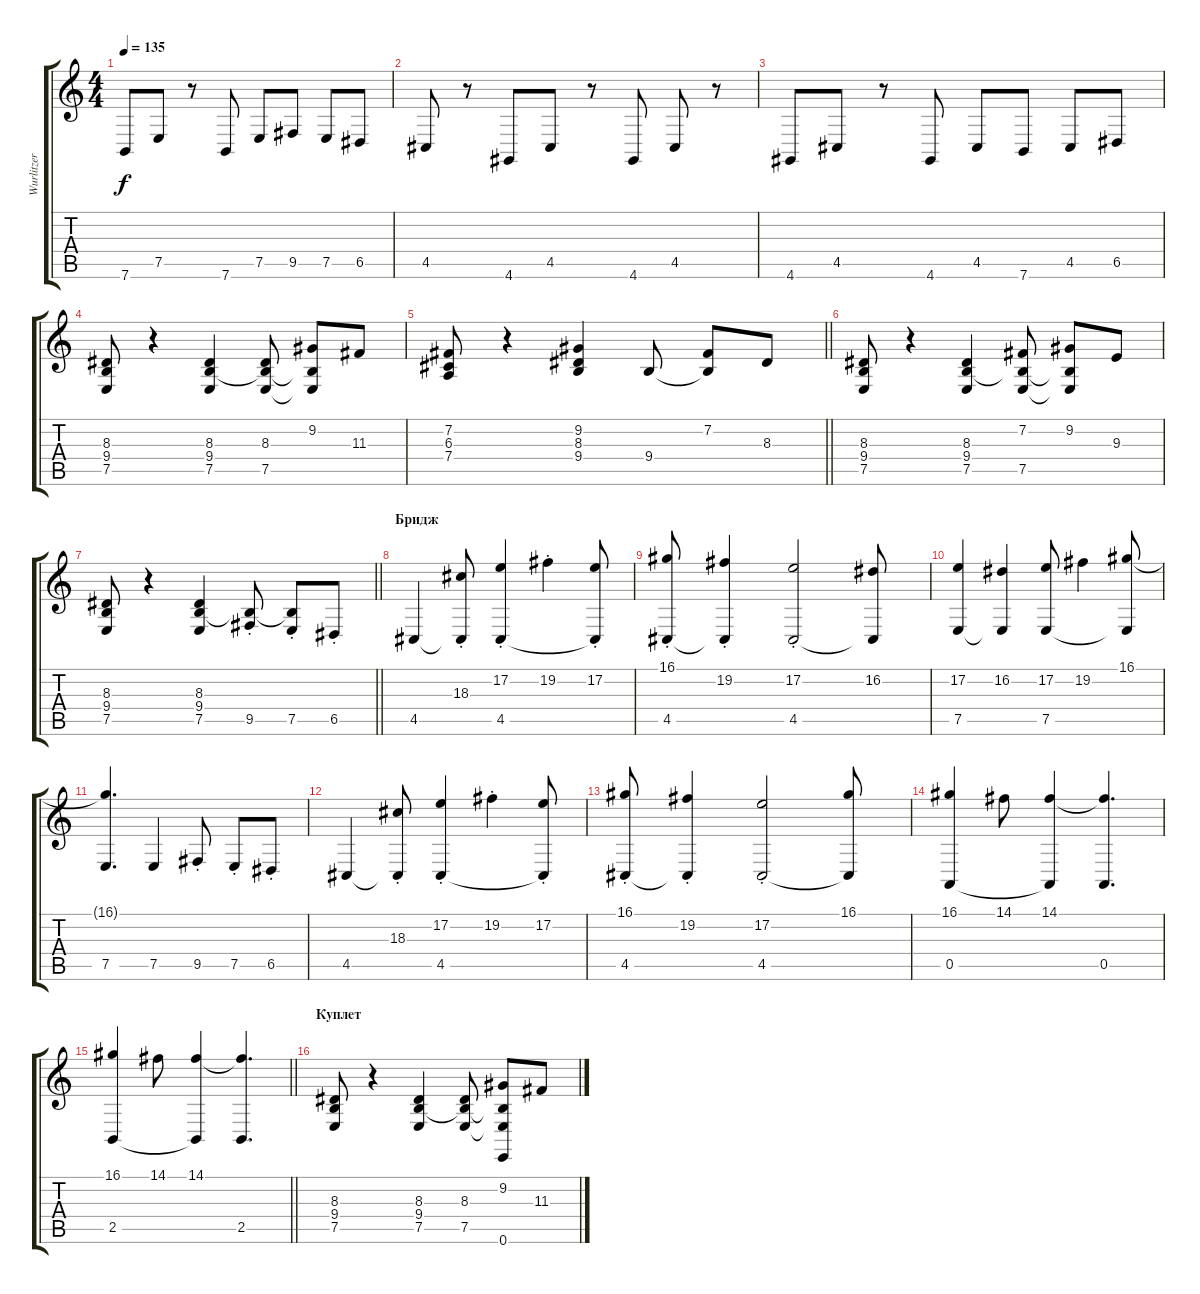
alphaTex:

\track ("Wurlitzer" "Wurlitzer") {instrument electricpiano2}
\staff {score tabs}
\tuning (E4 B3 G3 D3 A2 E2) {hide}
\ts (4 4)
\tempo 135
\clef g2
\ks c
7.6.8{dy f} 7.5.8 r.8 7.6.8 7.5.8 9.5.8 7.5.8 6.5.8 |
4.5.8 r.8 4.6.8 4.5.8 r.8 4.6.8 4.5.8 r.8 |
4.6.8 4.5.8 r.8 4.6.8 4.5.8 7.6.8 4.5.8 6.5.8 |
(8.3 9.4 7.5).8 r.4 (8.3 9.4 7.5).4 (8.3 9.4{t} 7.5).8 (9.2 9.4{t} 7.5{t}).8 11.3.8 |
\barLineRight lightlight
(7.2 6.3 7.4).8 r.4 (9.2 8.3 9.4).4 9.4.8 (7.2 9.4{t}).8 8.3.8 |
(8.3 9.4 7.5).8 r.4 (8.3 9.4 7.5).4 (7.2 9.4{t} 7.5).8 (9.2 9.4{t} 7.5{t}).8 9.3.8 |
\barLineRight lightlight
(8.3 9.4 7.5).8 r.4 (8.3 9.4 7.5).4 (9.4{t} 9.5{st}).8 (9.4{t} 7.5{st}).8 6.5{st}.8 |
\section ("" "Бридж")
4.5.4 (18.3{st} 4.5{t}).8 (17.2{st} 4.5).4 19.2{st}.4 (17.2{st} 4.5{t}).8 |
(16.1{st} 4.5).8 (19.2{st} 4.5{t}).4 (17.2{st} 4.5).2 (16.2 4.5{t}).8 |
(17.2 7.5).4 (16.2 7.5{t}).4 (17.2 7.5).8 19.2.4 (16.1 7.5{t}).8 |
(16.1{t} 7.5).4{d} 7.5.4 9.5{st}.8 7.5{st}.8 6.5{st}.8 |
4.5.4 (18.3{st} 4.5{t}).8 (17.2{st} 4.5).4 19.2{st}.4 (17.2{st} 4.5{t}).8 |
(16.1{st} 4.5).8 (19.2{st} 4.5{t}).4 (17.2{st} 4.5).2 (16.1 4.5{t}).8 |
(16.1 0.5).4 14.1.8 (14.1 0.5{t}).4 (14.1{t} 0.5).4{d} |
\barLineRight lightlight
(16.1 2.5).4 14.1.8 (14.1 2.5{t}).4 (14.1{t} 2.5).4{d} |
\section ("" "Куплет")
(8.3 9.4 7.5).8 r.4 (8.3 9.4 7.5).4 (8.3 9.4{t} 7.5).8 (9.2 9.4{t} 7.5{t} 0.6).8 11.3.8
